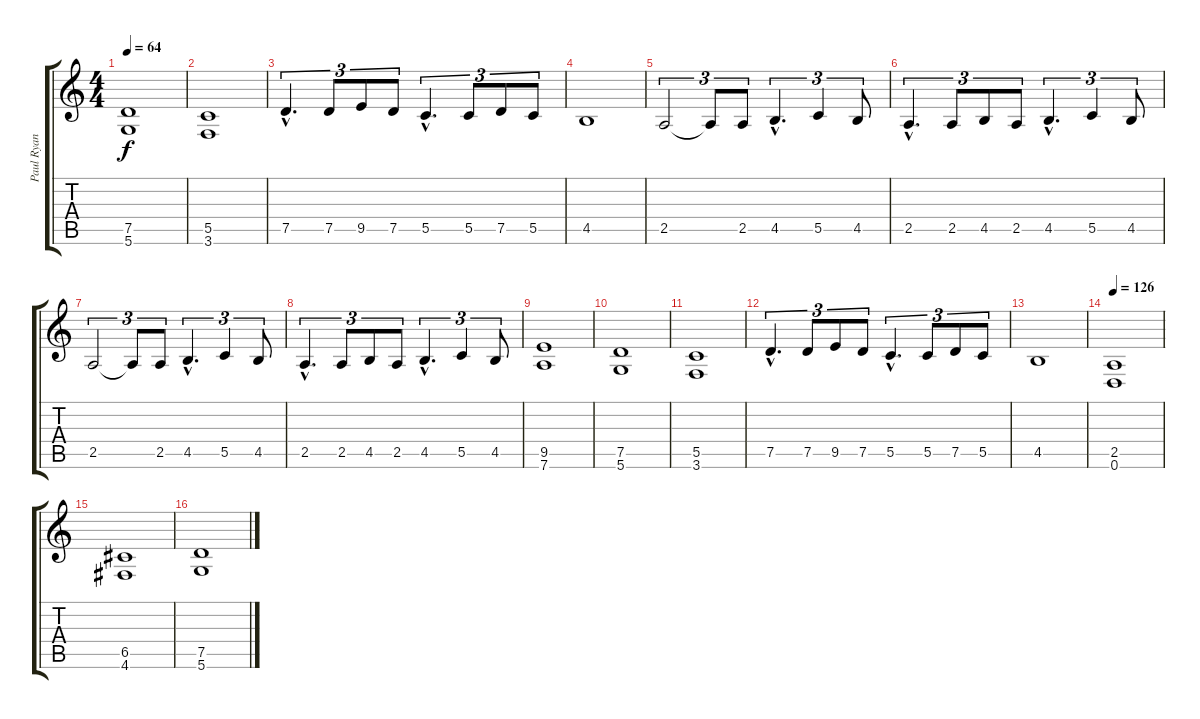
\track ("Paul Ryan (Guitar)" "Paul Ryan ") {instrument distortionguitar}
\staff {score tabs}
\tuning (D4 A3 F3 C3 G2 D2) {hide}
\ts (4 4)
\tempo 64
\clef g2
\ks c
(7.5 5.6).1{dy f} |
(5.5 3.6).1 |
7.5{hac}.4{d tu (3 2)} 7.5.8{tu (3 2)} 9.5.8{tu (3 2)} 7.5.8{tu (3 2)} 5.5{hac}.4{d tu (3 2)} 5.5.8{tu (3 2)} 7.5.8{tu (3 2)} 5.5.8{tu (3 2)} |
4.5.1 |
2.5.2{tu (3 2)} 2.5{t}.8{tu (3 2)} 2.5.8{tu (3 2)} 4.5{hac}.4{d tu (3 2)} 5.5.4{tu (3 2)} 4.5.8{tu (3 2)} |
2.5{hac}.4{d tu (3 2)} 2.5.8{tu (3 2)} 4.5.8{tu (3 2)} 2.5.8{tu (3 2)} 4.5{hac}.4{d tu (3 2)} 5.5.4{tu (3 2)} 4.5.8{tu (3 2)} |
2.5.2{tu (3 2)} 2.5{t}.8{tu (3 2)} 2.5.8{tu (3 2)} 4.5{hac}.4{d tu (3 2)} 5.5.4{tu (3 2)} 4.5.8{tu (3 2)} |
2.5{hac}.4{d tu (3 2)} 2.5.8{tu (3 2)} 4.5.8{tu (3 2)} 2.5.8{tu (3 2)} 4.5{hac}.4{d tu (3 2)} 5.5.4{tu (3 2)} 4.5.8{tu (3 2)} |
(9.5 7.6).1 |
(7.5 5.6).1 |
(5.5 3.6).1 |
7.5{hac}.4{d tu (3 2)} 7.5.8{tu (3 2)} 9.5.8{tu (3 2)} 7.5.8{tu (3 2)} 5.5{hac}.4{d tu (3 2)} 5.5.8{tu (3 2)} 7.5.8{tu (3 2)} 5.5.8{tu (3 2)} |
4.5.1 |
\tempo 126
(2.5 0.6).1 |
(6.5 4.6).1 |
(7.5 5.6).1
